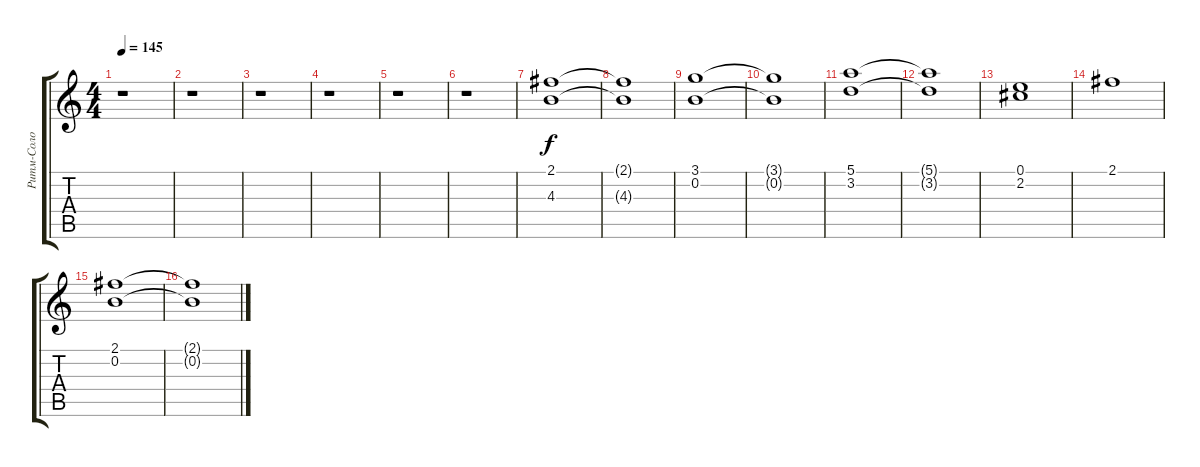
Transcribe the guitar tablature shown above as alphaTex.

\track ("Ритм-Соло" "Ритм-Соло") {instrument distortionguitar}
\staff {score tabs}
\tuning (E4 B3 G3 D3 A2 E2) {hide}
\ts (4 4)
\tempo 145
\clef g2
\ks c
r.1{dy f} |
r.1 |
r.1 |
r.1 |
r.1 |
r.1 |
(2.1 4.3).1 |
(2.1{t} 4.3{t}).1 |
(3.1 0.2).1 |
(3.1{t} 0.2{t}).1 |
(5.1 3.2).1 |
(5.1{t} 3.2{t}).1 |
(0.1 2.2).1 |
2.1.1 |
(2.1 0.2).1 |
(2.1{t} 0.2{t}).1
